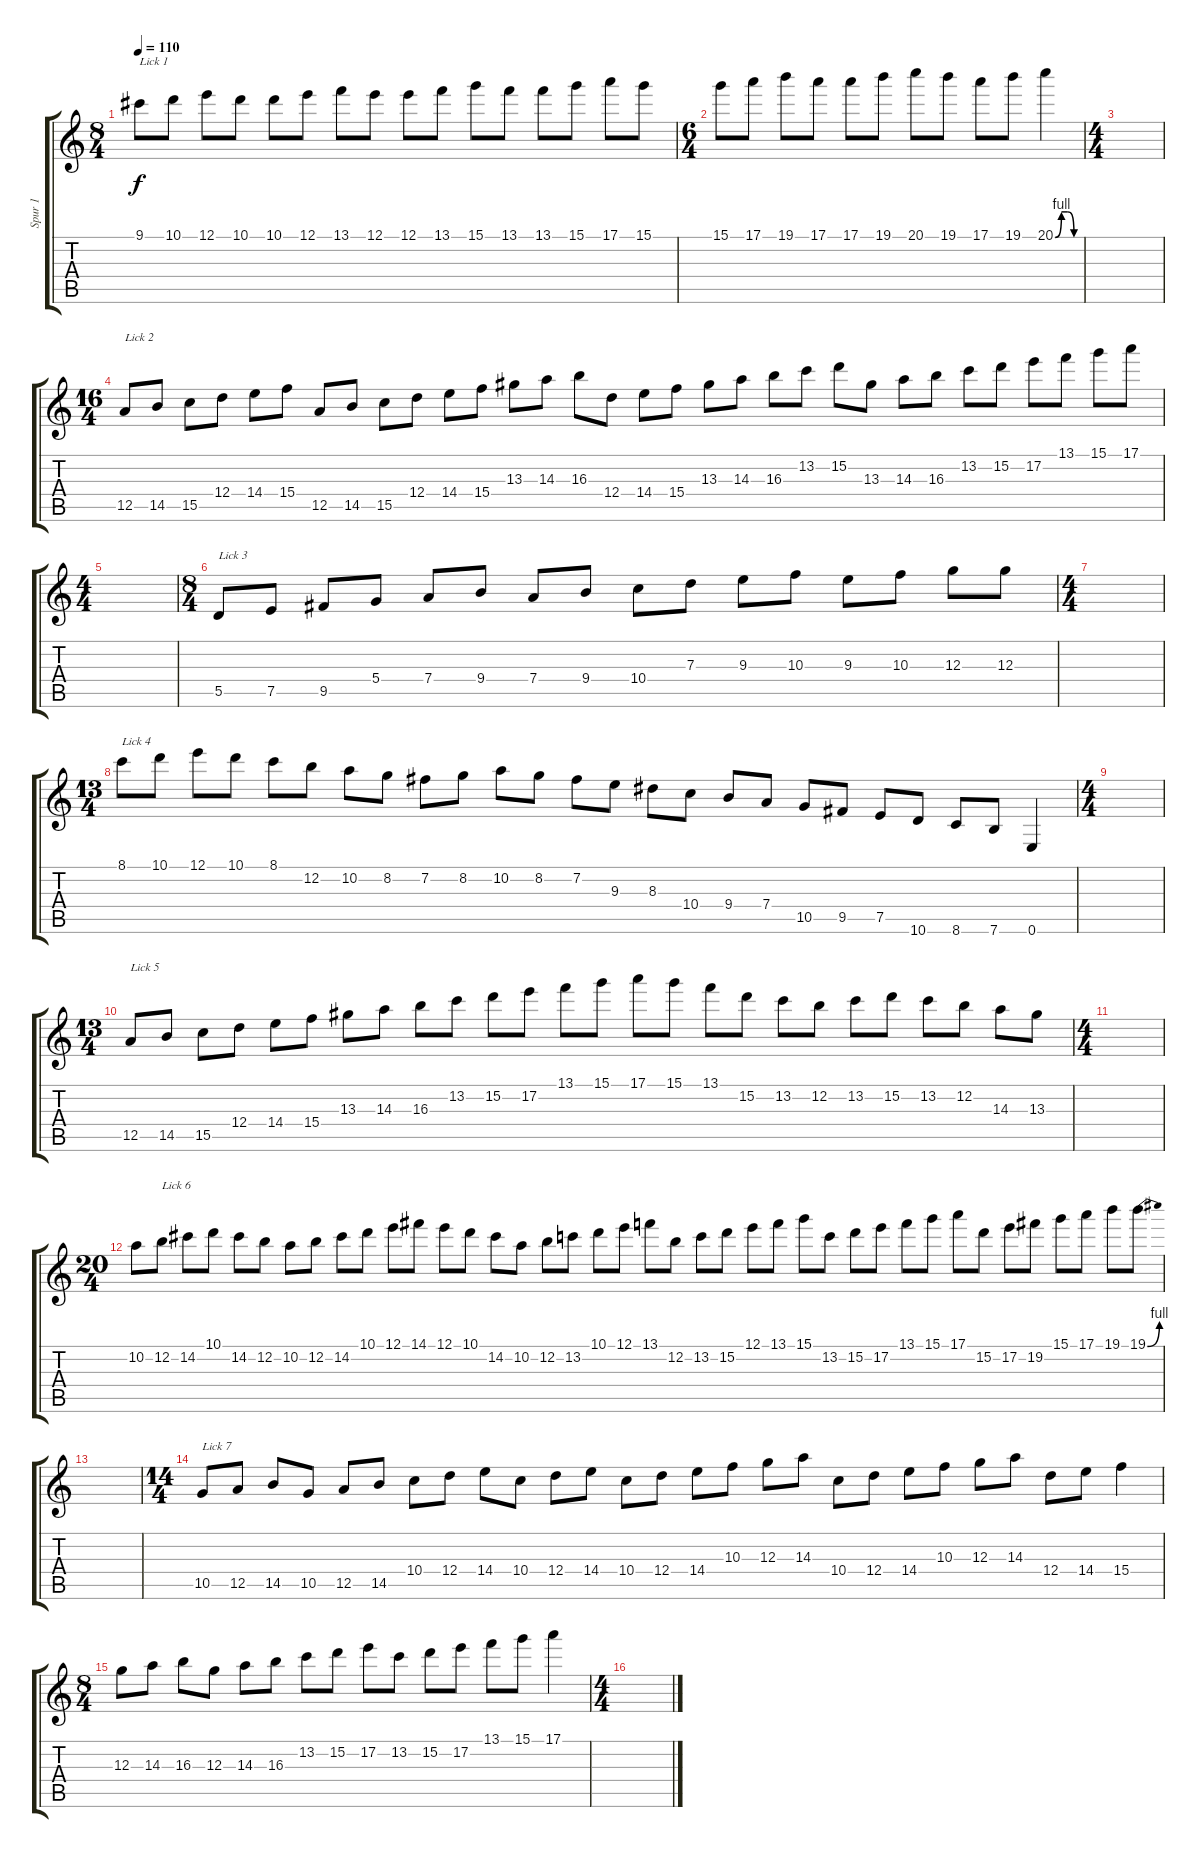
\track ("Spur 1" "Spur 1") {instrument distortionguitar}
\staff {score tabs}
\tuning (E4 B3 G3 D3 A2 E2) {hide}
\ts (8 4)
\tempo 110
\clef g2
\ks c
9.1.8{txt "Lick 1" dy f instrument distortionguitar} 10.1.8 12.1.8 10.1.8 10.1.8 12.1.8 13.1.8 12.1.8 12.1.8 13.1.8 15.1.8 13.1.8 13.1.8 15.1.8 17.1.8 15.1.8 |
\ts (6 4)
15.1.8 17.1.8 19.1.8 17.1.8 17.1.8 19.1.8 20.1.8 19.1.8 17.1.8 19.1.8 20.1{be (custom 0 0 15 4 30 4 45 0 60 0)}.4 |
\ts (4 4)
|
\ts (16 4)
12.5.8{txt "Lick 2"} 14.5.8 15.5.8 12.4.8 14.4.8 15.4.8 12.5.8 14.5.8 15.5.8 12.4.8 14.4.8 15.4.8 13.3.8 14.3.8 16.3.8 12.4.8 14.4.8 15.4.8 13.3.8 14.3.8 16.3.8 13.2.8 15.2.8 13.3.8 14.3.8 16.3.8 13.2.8 15.2.8 17.2.8 13.1.8 15.1.8 17.1.8 |
\ts (4 4)
|
\ts (8 4)
5.5.8{txt "Lick 3"} 7.5.8 9.5.8 5.4.8 7.4.8 9.4.8 7.4.8 9.4.8 10.4.8 7.3.8 9.3.8 10.3.8 9.3.8 10.3.8 12.3.8 12.3.8 |
\ts (4 4)
|
\ts (13 4)
8.1.8{txt "Lick 4"} 10.1.8 12.1.8 10.1.8 8.1.8 12.2.8 10.2.8 8.2.8 7.2.8 8.2.8 10.2.8 8.2.8 7.2.8 9.3.8 8.3.8 10.4.8 9.4.8 7.4.8 10.5.8 9.5.8 7.5.8 10.6.8 8.6.8 7.6.8 0.6.4 |
\ts (4 4)
|
\ts (13 4)
12.5.8{txt "Lick 5"} 14.5.8 15.5.8 12.4.8 14.4.8 15.4.8 13.3.8 14.3.8 16.3.8 13.2.8 15.2.8 17.2.8 13.1.8 15.1.8 17.1.8 15.1.8 13.1.8 15.2.8 13.2.8 12.2.8 13.2.8 15.2.8 13.2.8 12.2.8 14.3.8 13.3.8 |
\ts (4 4)
|
\ts (20 4)
10.2.8 12.2.8{txt "Lick 6"} 14.2.8 10.1.8 14.2.8 12.2.8 10.2.8 12.2.8 14.2.8 10.1.8 12.1.8 14.1.8 12.1.8 10.1.8 14.2.8 10.2.8 12.2.8 13.2.8 10.1.8 12.1.8 13.1.8 12.2.8 13.2.8 15.2.8 12.1.8 13.1.8 15.1.8 13.2.8 15.2.8 17.2.8 13.1.8 15.1.8 17.1.8 15.2.8 17.2.8 19.2.8 15.1.8 17.1.8 19.1.8 19.1{be (bend 0 0 60 4)}.8 |
|
\ts (14 4)
10.5.8{txt "Lick 7"} 12.5.8 14.5.8 10.5.8 12.5.8 14.5.8 10.4.8 12.4.8 14.4.8 10.4.8 12.4.8 14.4.8 10.4.8 12.4.8 14.4.8 10.3.8 12.3.8 14.3.8 10.4.8 12.4.8 14.4.8 10.3.8 12.3.8 14.3.8 12.4.8 14.4.8 15.4.4 |
\ts (8 4)
12.3.8 14.3.8 16.3.8 12.3.8 14.3.8 16.3.8 13.2.8 15.2.8 17.2.8 13.2.8 15.2.8 17.2.8 13.1.8 15.1.8 17.1.4 |
\ts (4 4)
